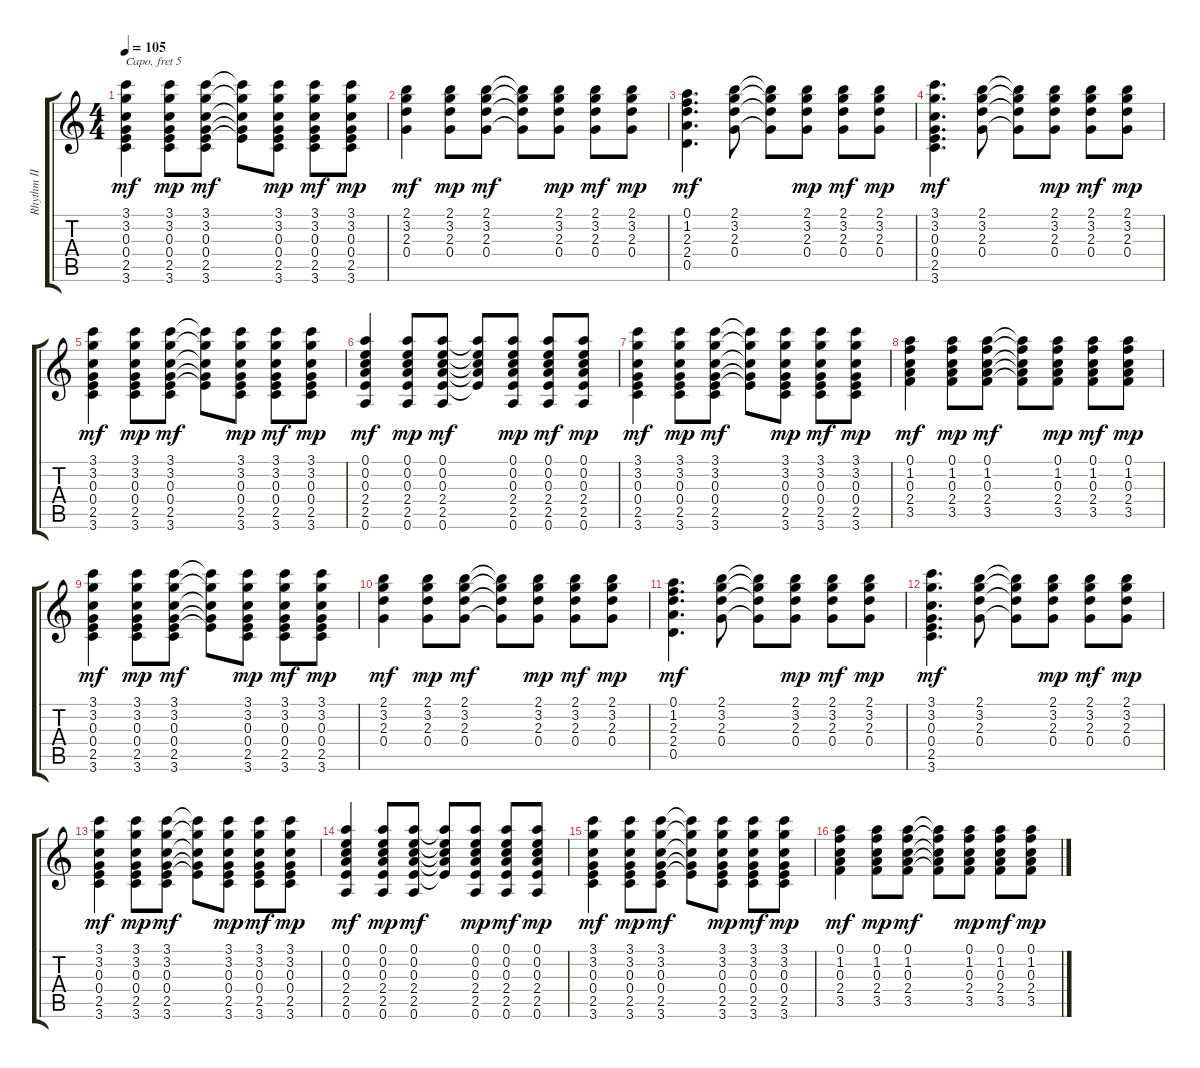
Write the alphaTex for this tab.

\track ("Rhythm II" "Rhythm II") {instrument acousticguitarsteel}
\staff {score tabs}
\capo 5
\tuning (E4 B3 G3 D3 A2 E2) {hide}
\ts (4 4)
\tempo 105
\clef g2
\ks c
(3.1 3.2 0.3 0.4 2.5 3.6).4{dy mf} (3.1 3.2 0.3 0.4 2.5 3.6).8{dy mp} (3.1 3.2 0.3 0.4 2.5 3.6).8{dy mf} (3.1{t} 3.2{t} 0.3{t} 0.4{t} 2.5{t}).8 (3.1 3.2 0.3 0.4 2.5 3.6).8{dy mp} (3.1 3.2 0.3 0.4 2.5 3.6).8{dy mf} (3.1 3.2 0.3 0.4 2.5 3.6).8{dy mp} |
(2.1 3.2 2.3 0.4).4{dy mf} (2.1 3.2 2.3 0.4).8{dy mp} (2.1 3.2 2.3 0.4).8{dy mf} (2.1{t} 3.2{t} 2.3{t} 0.4{t}).8 (2.1 3.2 2.3 0.4).8{dy mp} (2.1 3.2 2.3 0.4).8{dy mf} (2.1 3.2 2.3 0.4).8{dy mp} |
(0.1 1.2 2.3 2.4 0.5).4{d dy mf} (2.1 3.2 2.3 0.4).8 (2.1{t} 3.2{t} 2.3{t} 0.4{t}).8 (2.1 3.2 2.3 0.4).8{dy mp} (2.1 3.2 2.3 0.4).8{dy mf} (2.1 3.2 2.3 0.4).8{dy mp} |
(3.1 3.2 0.3 0.4 2.5 3.6).4{d dy mf} (2.1 3.2 2.3 0.4).8 (2.1{t} 3.2{t} 2.3{t} 0.4{t}).8 (2.1 3.2 2.3 0.4).8{dy mp} (2.1 3.2 2.3 0.4).8{dy mf} (2.1 3.2 2.3 0.4).8{dy mp} |
(3.1 3.2 0.3 0.4 2.5 3.6).4{dy mf} (3.1 3.2 0.3 0.4 2.5 3.6).8{dy mp} (3.1 3.2 0.3 0.4 2.5 3.6).8{dy mf} (3.1{t} 3.2{t} 0.3{t} 0.4{t} 2.5{t}).8 (3.1 3.2 0.3 0.4 2.5 3.6).8{dy mp} (3.1 3.2 0.3 0.4 2.5 3.6).8{dy mf} (3.1 3.2 0.3 0.4 2.5 3.6).8{dy mp} |
(0.1 0.2 0.3 2.4 2.5 0.6).4{dy mf} (0.1 0.2 0.3 2.4 2.5 0.6).8{dy mp} (0.1 0.2 0.3 2.4 2.5 0.6).8{dy mf} (0.1{t} 0.2{t} 0.3{t} 2.4{t} 2.5{t}).8 (0.1 0.2 0.3 2.4 2.5 0.6).8{dy mp} (0.1 0.2 0.3 2.4 2.5 0.6).8{dy mf} (0.1 0.2 0.3 2.4 2.5 0.6).8{dy mp} |
(3.1 3.2 0.3 0.4 2.5 3.6).4{dy mf} (3.1 3.2 0.3 0.4 2.5 3.6).8{dy mp} (3.1 3.2 0.3 0.4 2.5 3.6).8{dy mf} (3.1{t} 3.2{t} 0.3{t} 0.4{t} 2.5{t}).8 (3.1 3.2 0.3 0.4 2.5 3.6).8{dy mp} (3.1 3.2 0.3 0.4 2.5 3.6).8{dy mf} (3.1 3.2 0.3 0.4 2.5 3.6).8{dy mp} |
(0.1 1.2 0.3 2.4 3.5).4{dy mf} (0.1 1.2 0.3 2.4 3.5).8{dy mp} (0.1 1.2 0.3 2.4 3.5).8{dy mf} (0.1{t} 1.2{t} 0.3{t} 2.4{t} 3.5{t}).8 (0.1 1.2 0.3 2.4 3.5).8{dy mp} (0.1 1.2 0.3 2.4 3.5).8{dy mf} (0.1 1.2 0.3 2.4 3.5).8{dy mp} |
(3.1 3.2 0.3 0.4 2.5 3.6).4{dy mf} (3.1 3.2 0.3 0.4 2.5 3.6).8{dy mp} (3.1 3.2 0.3 0.4 2.5 3.6).8{dy mf} (3.1{t} 3.2{t} 0.3{t} 0.4{t} 2.5{t}).8 (3.1 3.2 0.3 0.4 2.5 3.6).8{dy mp} (3.1 3.2 0.3 0.4 2.5 3.6).8{dy mf} (3.1 3.2 0.3 0.4 2.5 3.6).8{dy mp} |
(2.1 3.2 2.3 0.4).4{dy mf} (2.1 3.2 2.3 0.4).8{dy mp} (2.1 3.2 2.3 0.4).8{dy mf} (2.1{t} 3.2{t} 2.3{t} 0.4{t}).8 (2.1 3.2 2.3 0.4).8{dy mp} (2.1 3.2 2.3 0.4).8{dy mf} (2.1 3.2 2.3 0.4).8{dy mp} |
(0.1 1.2 2.3 2.4 0.5).4{d dy mf} (2.1 3.2 2.3 0.4).8 (2.1{t} 3.2{t} 2.3{t} 0.4{t}).8 (2.1 3.2 2.3 0.4).8{dy mp} (2.1 3.2 2.3 0.4).8{dy mf} (2.1 3.2 2.3 0.4).8{dy mp} |
(3.1 3.2 0.3 0.4 2.5 3.6).4{d dy mf} (2.1 3.2 2.3 0.4).8 (2.1{t} 3.2{t} 2.3{t} 0.4{t}).8 (2.1 3.2 2.3 0.4).8{dy mp} (2.1 3.2 2.3 0.4).8{dy mf} (2.1 3.2 2.3 0.4).8{dy mp} |
(3.1 3.2 0.3 0.4 2.5 3.6).4{dy mf} (3.1 3.2 0.3 0.4 2.5 3.6).8{dy mp} (3.1 3.2 0.3 0.4 2.5 3.6).8{dy mf} (3.1{t} 3.2{t} 0.3{t} 0.4{t} 2.5{t}).8 (3.1 3.2 0.3 0.4 2.5 3.6).8{dy mp} (3.1 3.2 0.3 0.4 2.5 3.6).8{dy mf} (3.1 3.2 0.3 0.4 2.5 3.6).8{dy mp} |
(0.1 0.2 0.3 2.4 2.5 0.6).4{dy mf} (0.1 0.2 0.3 2.4 2.5 0.6).8{dy mp} (0.1 0.2 0.3 2.4 2.5 0.6).8{dy mf} (0.1{t} 0.2{t} 0.3{t} 2.4{t} 2.5{t}).8 (0.1 0.2 0.3 2.4 2.5 0.6).8{dy mp} (0.1 0.2 0.3 2.4 2.5 0.6).8{dy mf} (0.1 0.2 0.3 2.4 2.5 0.6).8{dy mp} |
(3.1 3.2 0.3 0.4 2.5 3.6).4{dy mf} (3.1 3.2 0.3 0.4 2.5 3.6).8{dy mp} (3.1 3.2 0.3 0.4 2.5 3.6).8{dy mf} (3.1{t} 3.2{t} 0.3{t} 0.4{t} 2.5{t}).8 (3.1 3.2 0.3 0.4 2.5 3.6).8{dy mp} (3.1 3.2 0.3 0.4 2.5 3.6).8{dy mf} (3.1 3.2 0.3 0.4 2.5 3.6).8{dy mp} |
(0.1 1.2 0.3 2.4 3.5).4{dy mf} (0.1 1.2 0.3 2.4 3.5).8{dy mp} (0.1 1.2 0.3 2.4 3.5).8{dy mf} (0.1{t} 1.2{t} 0.3{t} 2.4{t} 3.5{t}).8 (0.1 1.2 0.3 2.4 3.5).8{dy mp} (0.1 1.2 0.3 2.4 3.5).8{dy mf} (0.1 1.2 0.3 2.4 3.5).8{dy mp}
